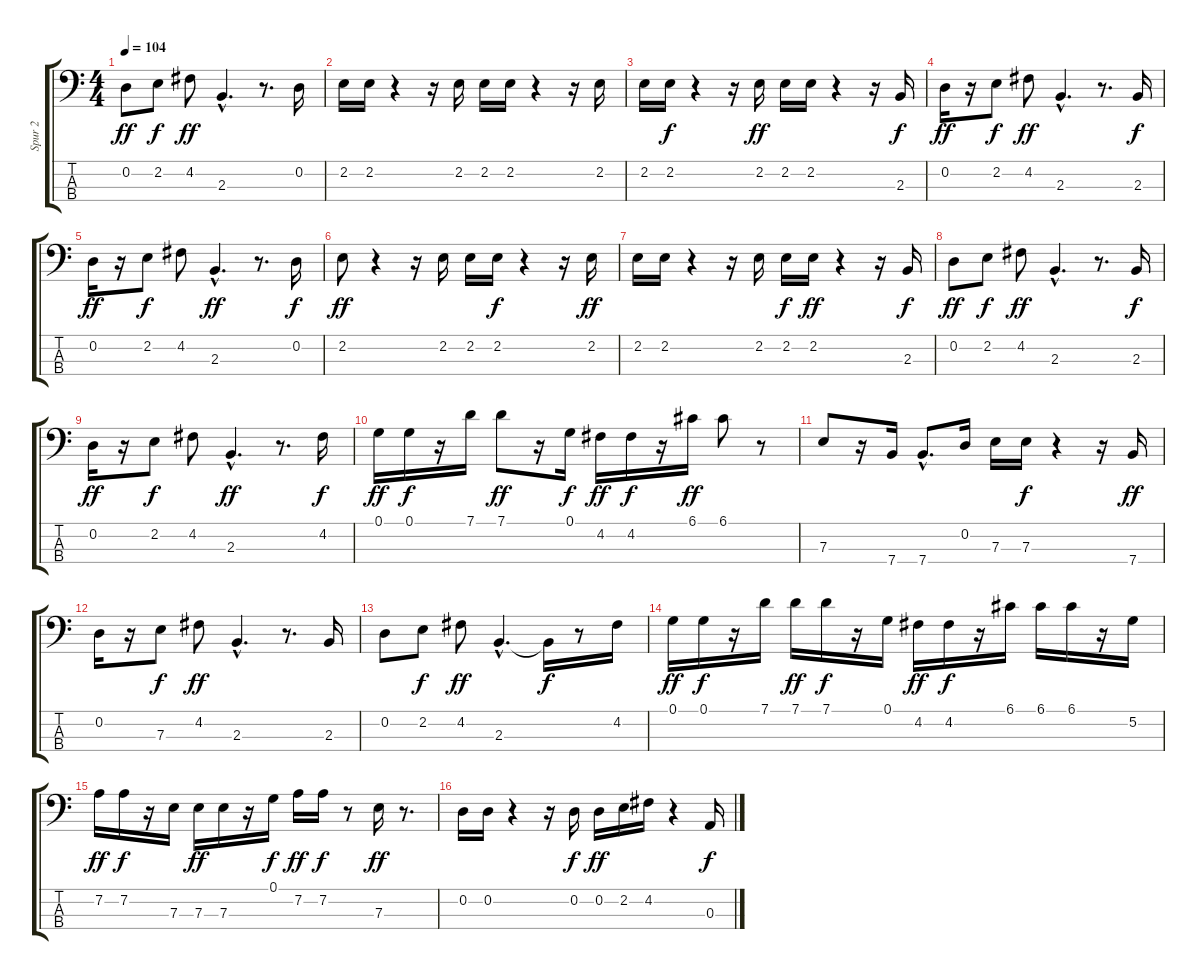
\track ("Spur 2" "Spur 2") {instrument fretlessbass}
\staff {score tabs}
\tuning (G2 D2 A1 E1) {hide}
\ts (4 4)
\tempo 104
\clef f4
\ks c
0.2.8{dy ff} 2.2.8{dy f} 4.2.8{dy ff} 2.3{hac}.4{d} r.8{d} 0.2.16 |
2.2.16 2.2.16 r.4 r.16 2.2.16 2.2.16 2.2.16 r.4 r.16 2.2.16 |
2.2.16 2.2.16{dy f} r.4 r.16 2.2.16{dy ff} 2.2.16 2.2.16 r.4 r.16 2.3.16{dy f} |
0.2.16{dy ff} r.16 2.2.8{dy f} 4.2.8{dy ff} 2.3{hac}.4{d} r.8{d} 2.3.16{dy f} |
0.2.16{dy ff} r.16 2.2.8{dy f} 4.2.8 2.3{hac}.4{d dy ff} r.8{d} 0.2.16{dy f} |
2.2.8{dy ff} r.4 r.16 2.2.16 2.2.16 2.2.16{dy f} r.4 r.16 2.2.16{dy ff} |
2.2.16 2.2.16 r.4 r.16 2.2.16 2.2.16{dy f} 2.2.16{dy ff} r.4 r.16 2.3.16{dy f} |
0.2.8{dy ff} 2.2.8{dy f} 4.2.8{dy ff} 2.3{hac}.4{d} r.8{d} 2.3.16{dy f} |
0.2.16{dy ff} r.16 2.2.8{dy f} 4.2.8 2.3{hac}.4{d dy ff} r.8{d} 4.2.16{dy f} |
0.1.16{dy ff} 0.1.16{dy f} r.16 7.1.16 7.1.8{dy ff} r.16 0.1.16{dy f} 4.2.16{dy ff} 4.2.16{dy f} r.16 6.1.16{dy ff} 6.1.8 r.8 |
7.3.8 r.16 7.4.16 7.4{hac}.8{d} 0.2.16 7.3.16 7.3.16{dy f} r.4 r.16 7.4.16{dy ff} |
0.2.16 r.16 7.3.8{dy f} 4.2.8{dy ff} 2.3{hac}.4{d} r.8{d} 2.3.16 |
0.2.8 2.2.8{dy f} 4.2.8{dy ff} 2.3{hac}.4{d} 2.3{t}.16{dy f} r.8 4.2.16 |
0.1.16{dy ff} 0.1.16{dy f} r.16 7.1.16 7.1.16{dy ff} 7.1.16{dy f} r.16 0.1.16 4.2.16{dy ff} 4.2.16{dy f} r.16 6.1.16 6.1.16 6.1.16 r.16 5.2.16 |
7.2.16{dy ff} 7.2.16{dy f} r.16 7.3.16 7.3.16{dy ff} 7.3.16 r.16 0.1.16{dy f} 7.2.16{dy ff} 7.2.16{dy f} r.8 7.3.16{dy ff} r.8{d} |
0.2.16 0.2.16 r.4 r.16 0.2.16{dy f} 0.2.16{dy ff} 2.2.16 4.2.16 r.4 0.3.16{dy f}
